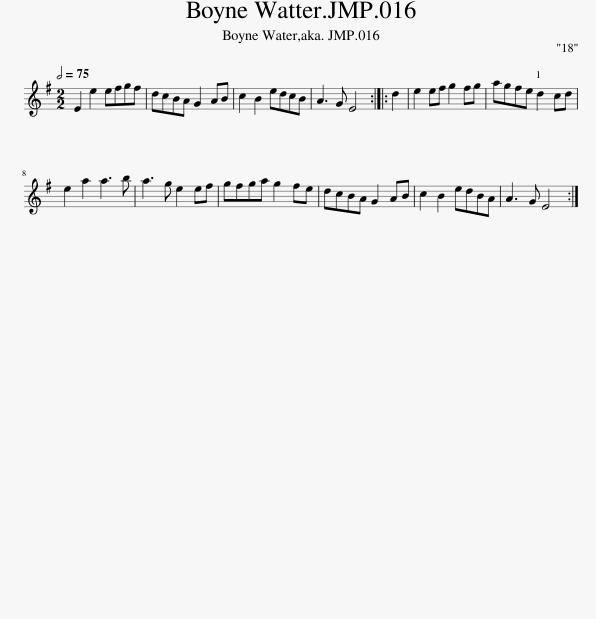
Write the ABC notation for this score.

X:1
L:1/8
Q:1/2=75
M:2/2
I:linebreak $
K:Emin
V:1 treble
V:1
 E2 e2 efgf | dcBA G2 AB | c2 B2 edcB | A3 G E4 :: d2 | %5
 e2 ef g2 fg | agfe d2 cd |$ e2 a2 a3 b | a3 g e2 ef | gfga g2 fe | %10
 dcBA G2 AB | c2 B2 edBA | A3 G E4 :| %13
